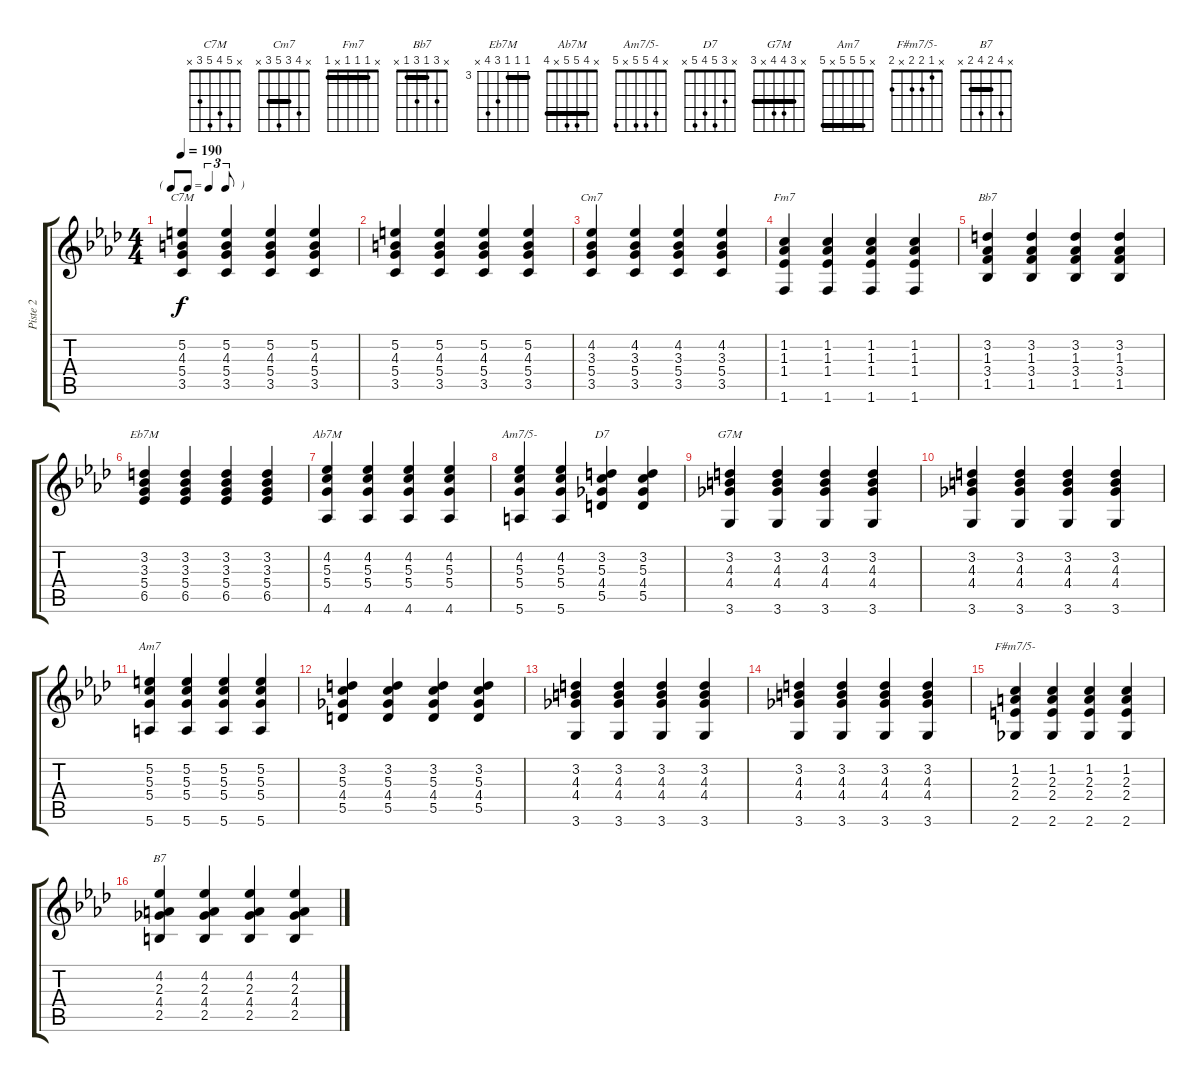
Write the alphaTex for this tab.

\track ("Piste 2" "Piste 2") {instrument acousticguitarnylon}
\staff {score tabs}
\tuning (E4 B3 G3 D3 A2 E2) {hide}
\chord ("C7M" x 5 4 5 3 x)
\chord ("Cm7" x 4 3 5 3 x) {barre 3}
\chord ("Fm7" x 1 1 1 x 1) {barre 1}
\chord ("Bb7" x 3 1 3 1 x) {barre 1}
\chord ("Eb7M" 3 3 3 5 6 x) {firstfret 3 barre 3}
\chord ("Ab7M" x 4 5 5 x 4) {barre 4}
\chord ("Am7/5-" x 4 5 5 x 5)
\chord ("D7" x 3 5 4 5 x)
\chord ("G7M" x 3 4 4 x 3) {barre 3}
\chord ("Am7" x 5 5 5 x 5) {barre 5}
\chord ("F#m7/5-" x 1 2 2 x 2)
\chord ("B7" x 4 2 4 2 x) {barre 2}
\ts (4 4)
\tf triplet8th
\tempo 190
\clef g2
\ks ab
(5.2 4.3 5.4 3.5).4{ch "C7M" dy f} (5.2 4.3 5.4 3.5).4 (5.2 4.3 5.4 3.5).4 (5.2 4.3 5.4 3.5).4 |
(5.2 4.3 5.4 3.5).4 (5.2 4.3 5.4 3.5).4 (5.2 4.3 5.4 3.5).4 (5.2 4.3 5.4 3.5).4 |
(4.2 3.3 5.4 3.5).4{ch "Cm7"} (4.2 3.3 5.4 3.5).4 (4.2 3.3 5.4 3.5).4 (4.2 3.3 5.4 3.5).4 |
(1.2 1.3 1.4 1.6).4{ch "Fm7"} (1.2 1.3 1.4 1.6).4 (1.2 1.3 1.4 1.6).4 (1.2 1.3 1.4 1.6).4 |
(3.2 1.3 3.4 1.5).4{ch "Bb7"} (3.2 1.3 3.4 1.5).4 (3.2 1.3 3.4 1.5).4 (3.2 1.3 3.4 1.5).4 |
(3.2 3.3 5.4 6.5).4{ch "Eb7M"} (3.2 3.3 5.4 6.5).4 (3.2 3.3 5.4 6.5).4 (3.2 3.3 5.4 6.5).4 |
(4.2 5.3 5.4 4.6).4{ch "Ab7M"} (4.2 5.3 5.4 4.6).4 (4.2 5.3 5.4 4.6).4 (4.2 5.3 5.4 4.6).4 |
(4.2 5.3 5.4 5.6).4{ch "Am7/5-"} (4.2 5.3 5.4 5.6).4 (3.2 5.3 4.4 5.5).4{ch "D7"} (3.2 5.3 4.4 5.5).4 |
(3.2 4.3 4.4 3.6).4{ch "G7M"} (3.2 4.3 4.4 3.6).4 (3.2 4.3 4.4 3.6).4 (3.2 4.3 4.4 3.6).4 |
(3.2 4.3 4.4 3.6).4 (3.2 4.3 4.4 3.6).4 (3.2 4.3 4.4 3.6).4 (3.2 4.3 4.4 3.6).4 |
(5.2 5.3 5.4 5.6).4{ch "Am7"} (5.2 5.3 5.4 5.6).4 (5.2 5.3 5.4 5.6).4 (5.2 5.3 5.4 5.6).4 |
(3.2 5.3 4.4 5.5).4 (3.2 5.3 4.4 5.5).4 (3.2 5.3 4.4 5.5).4 (3.2 5.3 4.4 5.5).4 |
(3.2 4.3 4.4 3.6).4 (3.2 4.3 4.4 3.6).4 (3.2 4.3 4.4 3.6).4 (3.2 4.3 4.4 3.6).4 |
(3.2 4.3 4.4 3.6).4 (3.2 4.3 4.4 3.6).4 (3.2 4.3 4.4 3.6).4 (3.2 4.3 4.4 3.6).4 |
(1.2 2.3 2.4 2.6).4{ch "F#m7/5-"} (1.2 2.3 2.4 2.6).4 (1.2 2.3 2.4 2.6).4 (1.2 2.3 2.4 2.6).4 |
(4.2 2.3 4.4 2.5).4{ch "B7"} (4.2 2.3 4.4 2.5).4 (4.2 2.3 4.4 2.5).4 (4.2 2.3 4.4 2.5).4
